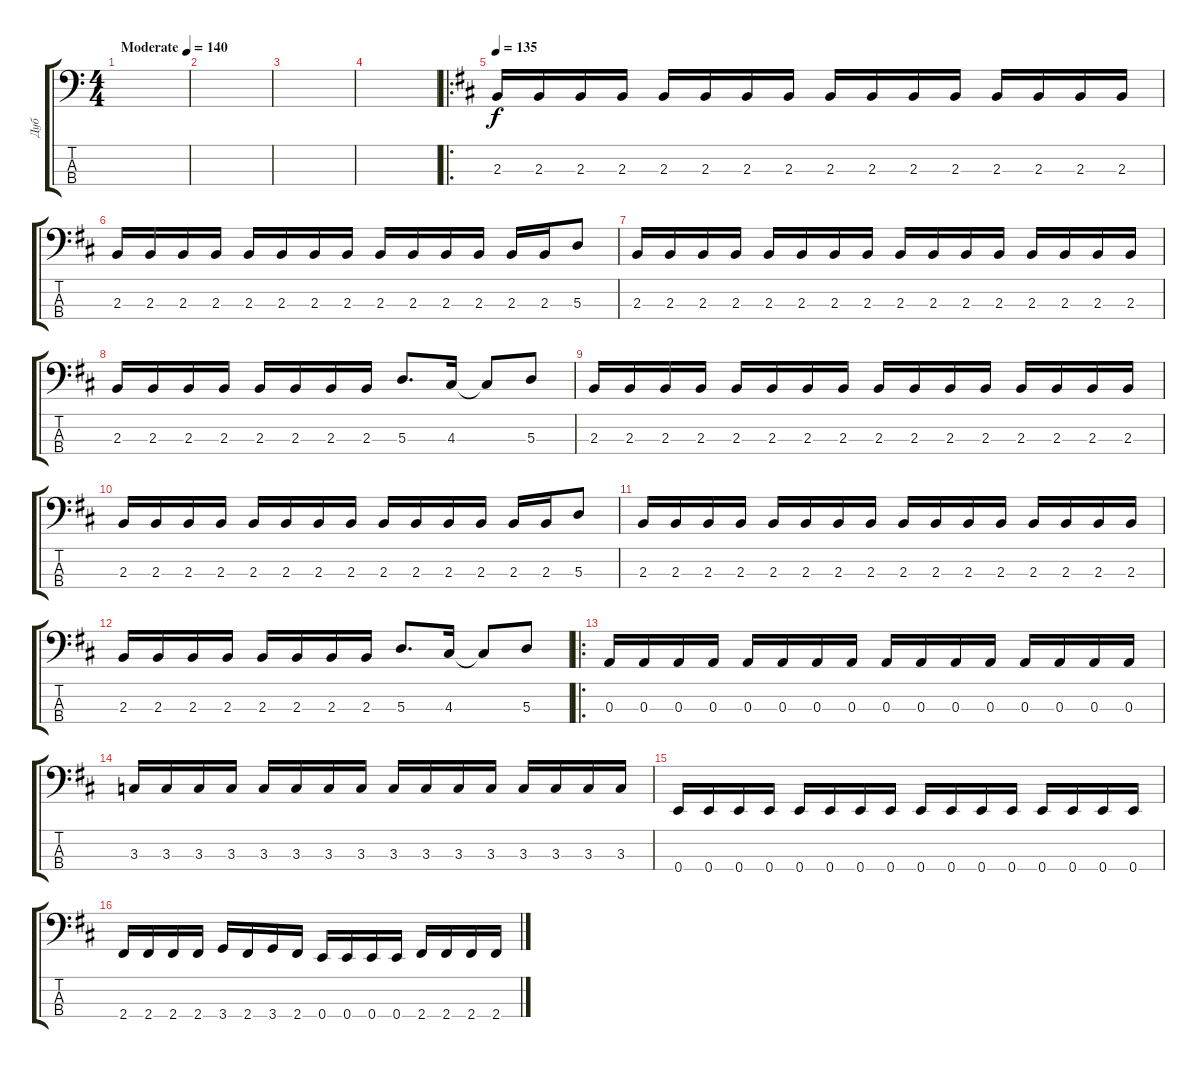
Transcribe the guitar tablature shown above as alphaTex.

\track ("Дуб" "Дуб") {instrument electricbassfinger}
\staff {score tabs}
\tuning (G2 D2 A1 E1) {hide}
\ts (4 4)
\tempo (140 "Moderate")
\clef f4
\ks c
|
|
|
|
\ro
\tempo 135
\ks d
2.3.16 2.3.16 2.3.16 2.3.16 2.3.16 2.3.16 2.3.16 2.3.16 2.3.16 2.3.16 2.3.16 2.3.16 2.3.16 2.3.16 2.3.16 2.3.16 |
2.3.16 2.3.16 2.3.16 2.3.16 2.3.16 2.3.16 2.3.16 2.3.16 2.3.16 2.3.16 2.3.16 2.3.16 2.3.16 2.3.16 5.3.8 |
2.3.16 2.3.16 2.3.16 2.3.16 2.3.16 2.3.16 2.3.16 2.3.16 2.3.16 2.3.16 2.3.16 2.3.16 2.3.16 2.3.16 2.3.16 2.3.16 |
2.3.16 2.3.16 2.3.16 2.3.16 2.3.16 2.3.16 2.3.16 2.3.16 5.3.8{d} 4.3.16 4.3{t}.8 5.3.8 |
2.3.16 2.3.16 2.3.16 2.3.16 2.3.16 2.3.16 2.3.16 2.3.16 2.3.16 2.3.16 2.3.16 2.3.16 2.3.16 2.3.16 2.3.16 2.3.16 |
2.3.16 2.3.16 2.3.16 2.3.16 2.3.16 2.3.16 2.3.16 2.3.16 2.3.16 2.3.16 2.3.16 2.3.16 2.3.16 2.3.16 5.3.8 |
2.3.16 2.3.16 2.3.16 2.3.16 2.3.16 2.3.16 2.3.16 2.3.16 2.3.16 2.3.16 2.3.16 2.3.16 2.3.16 2.3.16 2.3.16 2.3.16 |
2.3.16 2.3.16 2.3.16 2.3.16 2.3.16 2.3.16 2.3.16 2.3.16 5.3.8{d} 4.3.16 4.3{t}.8 5.3.8 |
\ro
0.3.16 0.3.16 0.3.16 0.3.16 0.3.16 0.3.16 0.3.16 0.3.16 0.3.16 0.3.16 0.3.16 0.3.16 0.3.16 0.3.16 0.3.16 0.3.16 |
3.3.16 3.3.16 3.3.16 3.3.16 3.3.16 3.3.16 3.3.16 3.3.16 3.3.16 3.3.16 3.3.16 3.3.16 3.3.16 3.3.16 3.3.16 3.3.16 |
0.4.16 0.4.16 0.4.16 0.4.16 0.4.16 0.4.16 0.4.16 0.4.16 0.4.16 0.4.16 0.4.16 0.4.16 0.4.16 0.4.16 0.4.16 0.4.16 |
2.4.16 2.4.16 2.4.16 2.4.16 3.4.16 2.4.16 3.4.16 2.4.16 0.4.16 0.4.16 0.4.16 0.4.16 2.4.16 2.4.16 2.4.16 2.4.16
